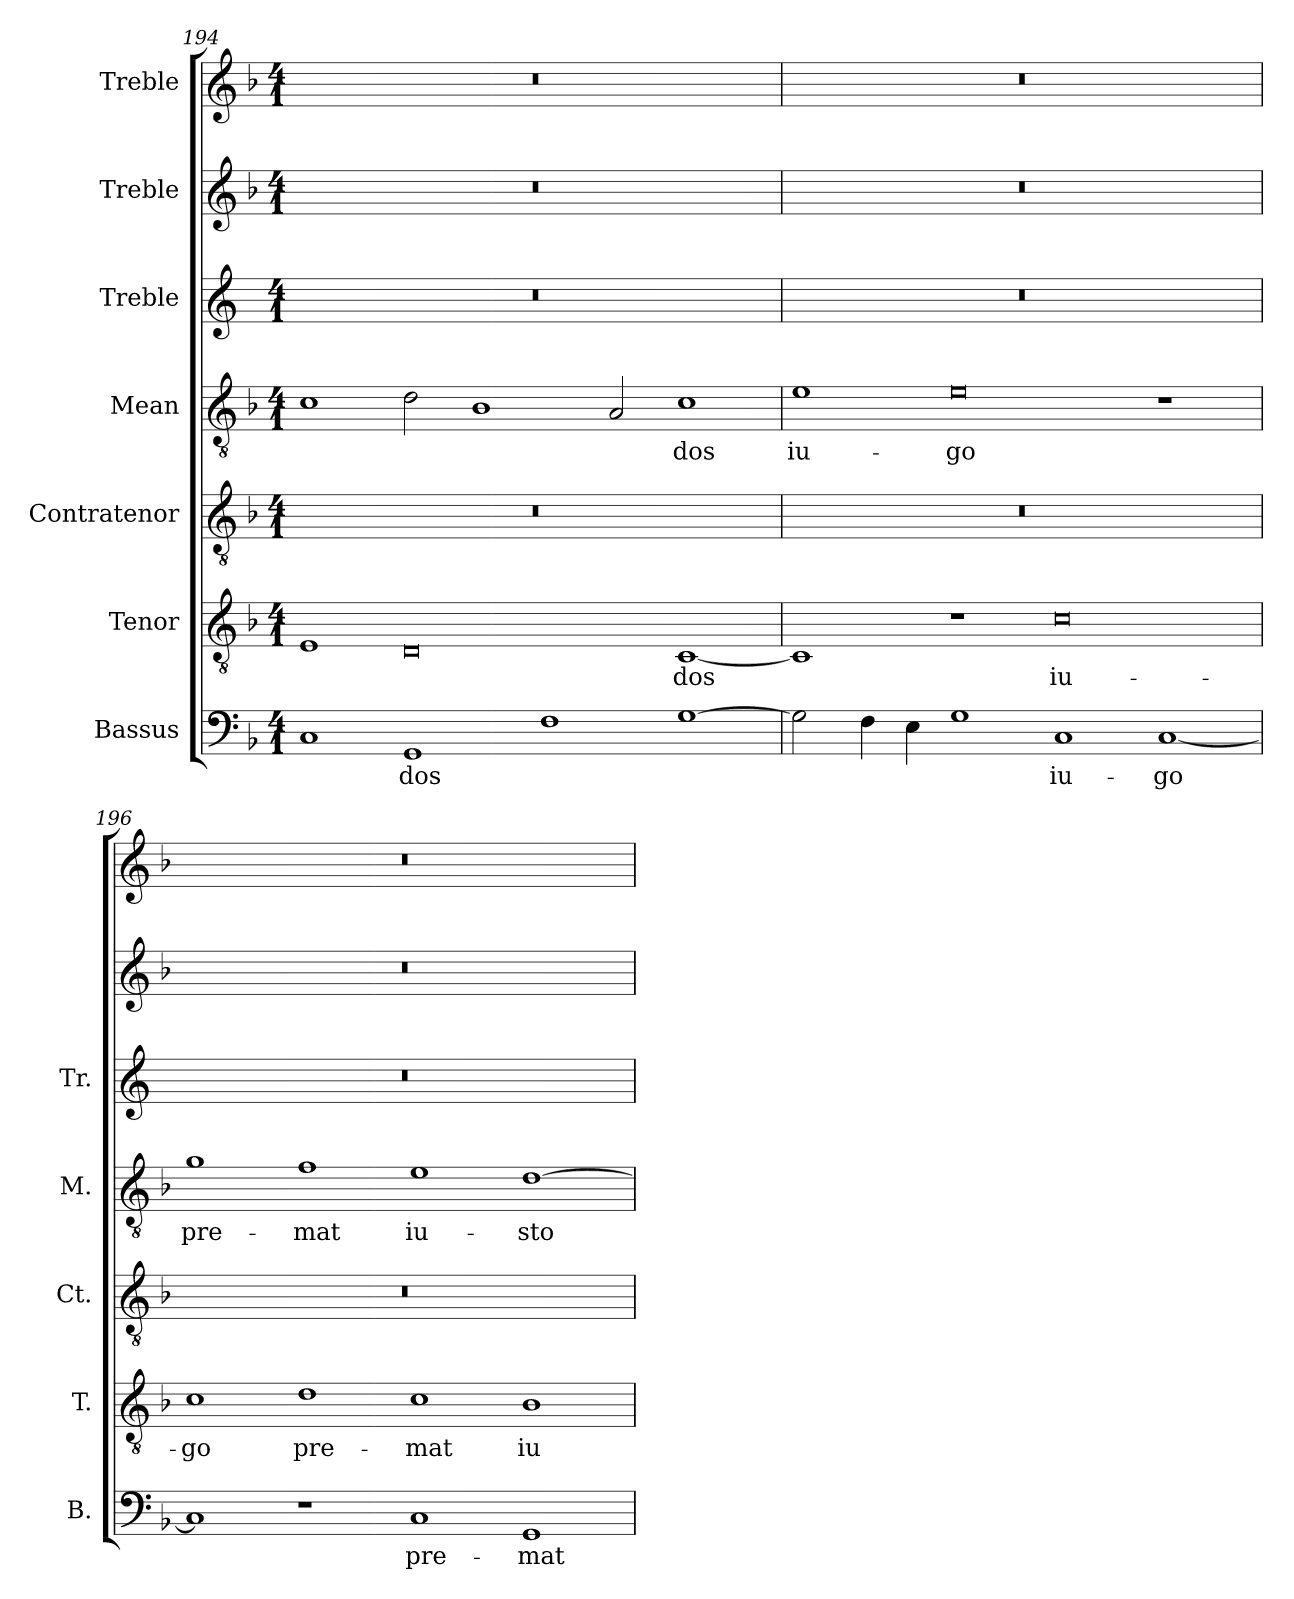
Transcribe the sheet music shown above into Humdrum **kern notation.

**kern	**text	**kern	**text	**kern	**kern	**text	**kern	**kern	**kern
*part7	*part7	*part6	*part6	*part5	*part4	*part4	*part3	*part2	*part1
*staff7	*staff7	*staff6	*staff6	*staff5	*staff4	*staff4	*staff3	*staff2	*staff1
*I"Bassus	*	*I"Tenor	*	*I"Contratenor	*I"Mean	*	*I"Treble	*I"Treble	*I"Treble
*I'B.	*	*I'T.	*	*I'Ct.	*I'M.	*	*I'Tr.	*	*
!!LO:PB:g=z
*clefF4	*	*clefGv2	*	*clefGv2	*clefGv2	*	*clefG2	*clefG2	*clefG2
*	*	*ITrd7c12	*	*ITrd7c12	*ITrd7c12	*	*	*	*
*k[b-]	*	*k[b-]	*	*k[b-]	*k[b-]	*	*k[]	*k[b-]	*k[b-]
*F:	*	*F:	*	*F:	*F:	*	*	*F:	*F:
*M4/1	*	*M4/1	*	*M4/1	*M4/1	*	*M4/1	*M4/1	*M4/1
=194	=194	=194	=194	=194	=194	=194	=194	=194	=194
!	!	!	!	!LO:N:vis=1	!	!	!LO:N:vis=1	!LO:N:vis=1	!LO:N:vis=1
1Ci	.	1EEi	.	00r	1Ci	.	00r	00r	00r
!	!LO:LY:b:color=#000000	!	!	!	!	!	!	!	!
1GGi	-dos	0DDi	.	.	2Di\	.	.	.	.
.	.	.	.	.	1BB-i	.	.	.	.
1Fi	.	.	.	.	.	.	.	.	.
.	.	.	.	.	2AAi/	.	.	.	.
!	!	!	!LO:LY:b:color=#000000	!	!	!	!	!	!
!	!	!	!	!	!	!LO:LY:b:color=#000000	!	!	!
[>1Gi	.	[<1CCi	-dos	.	1Ci	-dos	.	.	.
=195`	=195`	=195`	=195`	=195`	=195`	=195`	=195`	=195`	=195`
!	!	!	!	!LO:N:vis=1	!	!	!	!	!
!	!	!	!	!	!	!LO:LY:b:color=#000000	!LO:N:vis=1	!LO:N:vis=1	!LO:N:vis=1
2Gi\]	.	1CCi]	.	00r	1Ei	iu-	00r	00r	00r
4Fi\	.	.	.	.	.	.	.	.	.
4Ei\	.	.	.	.	.	.	.	.	.
!	!	!	!	!	!	!LO:LY:b:color=#000000	!	!	!
1Gi	.	1r	.	.	0Ei	-go	.	.	.
!	!LO:LY:b:color=#000000	!	!	!	!	!	!	!	!
!	!	!	!LO:LY:b:color=#000000	!	!	!	!	!	!
1Ci	iu-	0Ci	iu-	.	.	.	.	.	.
!	!LO:LY:b:color=#000000	!	!	!	!	!	!	!	!
[<1Ci	-go	.	.	.	1r	.	.	.	.
=196`	=196`	=196`	=196`	=196`	=196`	=196`	=196`	=196`	=196`
!	!	!	!LO:LY:b:color=#000000	!LO:N:vis=1	!	!	!	!	!
!	!	!	!	!	!	!LO:LY:b:color=#000000	!LO:N:vis=1	!LO:N:vis=1	!LO:N:vis=1
1Ci]	.	1Ci	-go	00r	1Gi	pre-	00r	00r	00r
!	!	!	!LO:LY:b:color=#000000	!	!	!	!	!	!
!	!	!	!	!	!	!LO:LY:b:color=#000000	!	!	!
1r	.	1Di	pre-	.	1Fi	-mat	.	.	.
!	!LO:LY:b:color=#000000	!	!	!	!	!	!	!	!
!	!	!	!LO:LY:b:color=#000000	!	!	!	!	!	!
!	!	!	!	!	!	!LO:LY:b:color=#000000	!	!	!
1Ci	pre-	1Ci	-mat	.	1Ei	iu-	.	.	.
!	!LO:LY:b:color=#000000	!	!	!	!	!	!	!	!
!	!	!	!LO:LY:b:color=#000000	!	!	!	!	!	!
!	!	!	!	!	!	!LO:LY:b:color=#000000	!	!	!
1GGi	-mat	1BB-i	iu-	.	[>1Di	-sto	.	.	.
=`	=`	=`	=`	=`	=`	=`	=`	=`	=`
*-	*-	*-	*-	*-	*-	*-	*-	*-	*-
